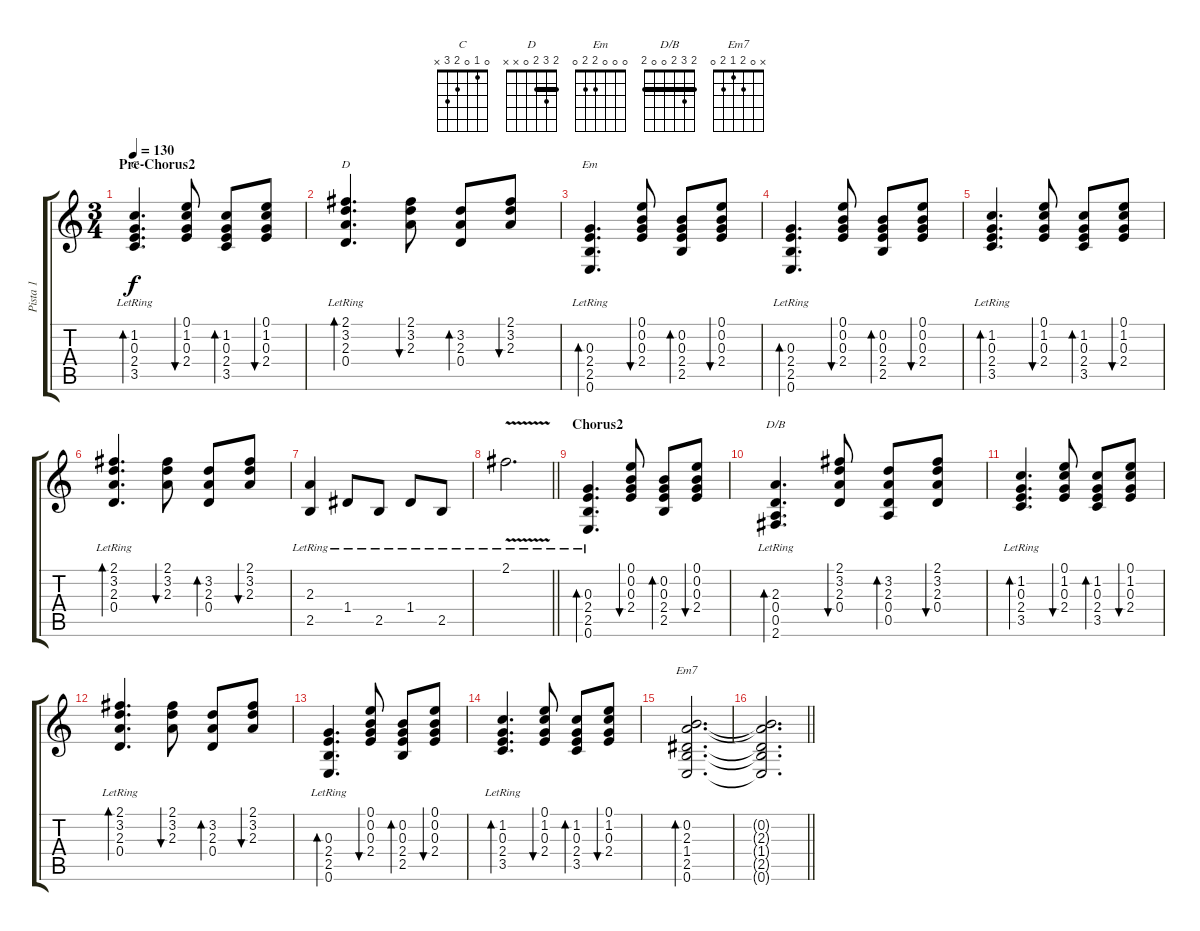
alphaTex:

\track ("Pista 1" "Pista 1") {instrument acousticguitarsteel}
\staff {score tabs}
\tuning (E4 B3 G3 D3 A2 E2) {hide}
\chord ("C" 0 1 0 2 3 x)
\chord ("D" 2 3 2 0 x x) {barre 2}
\chord ("Em" 0 0 0 2 2 0)
\chord ("D/B" 2 3 2 0 0 2) {barre 2}
\chord ("Em7" x 0 2 1 2 0)
\ts (3 4)
\section ("" "Pre-Chorus2")
\tempo 130
\clef g2
\ks c
(1.2{lr} 0.3{lr} 2.4{lr} 3.5{lr}).4{d bd 60 ch "C" dy f} (0.1 1.2 0.3 2.4).8{bu 60} (1.2 0.3 2.4 3.5).8{bd 60} (0.1 1.2 0.3 2.4).8{bu 60} |
(2.1{lr} 3.2{lr} 2.3{lr} 0.4{lr}).4{d bd 60 ch "D"} (2.1 3.2 2.3).8{bu 60} (3.2 2.3 0.4).8{bd 60} (2.1 3.2 2.3).8{bu 60} |
(0.3{lr} 2.4{lr} 2.5{lr} 0.6{lr}).4{d bd 60 ch "Em"} (0.1 0.2 0.3 2.4).8{bu 60} (0.2 0.3 2.4 2.5).8{bd 60} (0.1 0.2 0.3 2.4).8{bu 60} |
(0.3{lr} 2.4{lr} 2.5{lr} 0.6{lr}).4{d bd 60} (0.1 0.2 0.3 2.4).8{bu 60} (0.2 0.3 2.4 2.5).8{bd 60} (0.1 0.2 0.3 2.4).8{bu 60} |
(1.2{lr} 0.3{lr} 2.4{lr} 3.5{lr}).4{d bd 60} (0.1 1.2 0.3 2.4).8{bu 60} (1.2 0.3 2.4 3.5).8{bd 60} (0.1 1.2 0.3 2.4).8{bu 60} |
(2.1{lr} 3.2{lr} 2.3{lr} 0.4{lr}).4{d bd 60} (2.1 3.2 2.3).8{bu 60} (3.2 2.3 0.4).8{bd 60} (2.1 3.2 2.3).8{bu 60} |
(2.3 2.5{lr}).4 1.4{lr}.8 2.5{lr}.8 1.4{lr}.8 2.5{lr}.8 |
\barLineRight lightlight
2.1{v lr}.2{d} |
\section ("" "Chorus2")
(0.3{lr} 2.4{lr} 2.5{lr} 0.6{lr}).4{d bd 60} (0.1 0.2 0.3 2.4).8{bu 60} (0.2 0.3 2.4 2.5).8{bd 60} (0.1 0.2 0.3 2.4).8{bu 60} |
(2.3{lr} 0.4{lr} 0.5{lr} 2.6{lr}).4{d bd 60 ch "D/B"} (2.1 3.2 2.3 0.4).8{bu 60} (3.2 2.3 0.4 0.5).8{bd 60} (2.1 3.2 2.3 0.4).8{bu 60} |
(1.2{lr} 0.3{lr} 2.4{lr} 3.5{lr}).4{d bd 60} (0.1 1.2 0.3 2.4).8{bu 60} (1.2 0.3 2.4 3.5).8{bd 60} (0.1 1.2 0.3 2.4).8{bu 60} |
(2.1{lr} 3.2{lr} 2.3{lr} 0.4{lr}).4{d bd 60} (2.1 3.2 2.3).8{bu 60} (3.2 2.3 0.4).8{bd 60} (2.1 3.2 2.3).8{bu 60} |
(0.3{lr} 2.4{lr} 2.5{lr} 0.6{lr}).4{d bd 60} (0.1 0.2 0.3 2.4).8{bu 60} (0.2 0.3 2.4 2.5).8{bd 60} (0.1 0.2 0.3 2.4).8{bu 60} |
(1.2{lr} 0.3{lr} 2.4{lr} 3.5{lr}).4{d bd 60} (0.1 1.2 0.3 2.4).8{bu 60} (1.2 0.3 2.4 3.5).8{bd 60} (0.1 1.2 0.3 2.4).8{bu 60} |
(0.2 2.3 1.4 2.5 0.6).2{d bd 60 ch "Em7"} |
\barLineRight lightlight
(0.2{t} 2.3{t} 1.4{t} 2.5{t} 0.6{t}).2{d}
